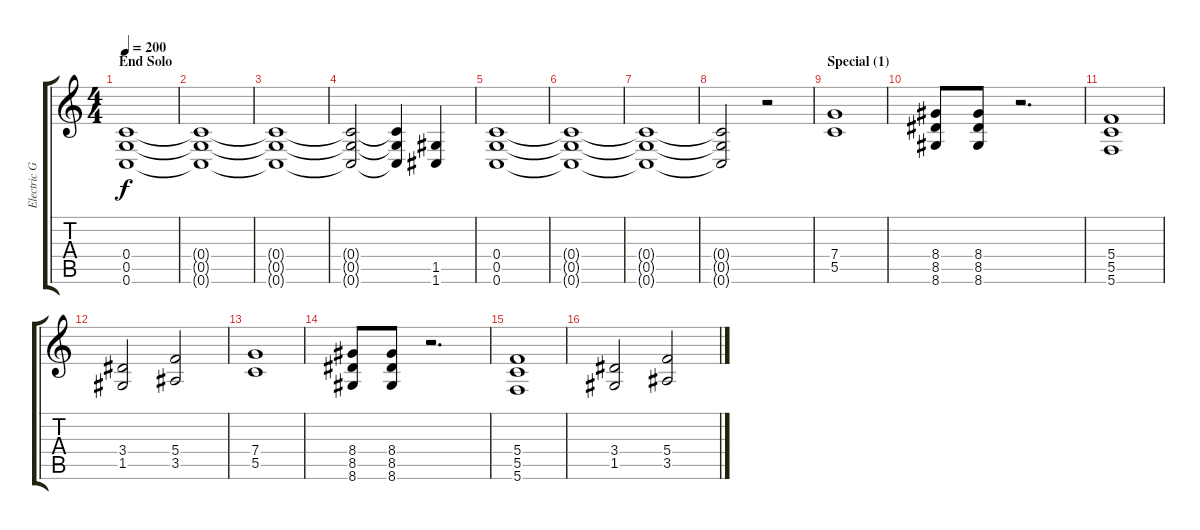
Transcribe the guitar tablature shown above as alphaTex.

\track ("Electric Guitar 1" "Electric G") {instrument distortionguitar}
\staff {score tabs}
\tuning (D4 A3 F3 C3 G2 C2) {hide}
\ts (4 4)
\section ("" "End Solo")
\tempo 200
\clef g2
\ks c
(0.4 0.5 0.6).1{dy f} |
(0.4{t} 0.5{t} 0.6{t}).1 |
(0.4{t} 0.5{t} 0.6{t}).1 |
(0.4{t} 0.5{t} 0.6{t}).2 (0.4{t} 0.5{t} 0.6{t}).4 (1.5 1.6).4 |
(0.4 0.5 0.6).1 |
(0.4{t} 0.5{t} 0.6{t}).1 |
(0.4{t} 0.5{t} 0.6{t}).1 |
(0.4{t} 0.5{t} 0.6{t}).2 r.2 |
\section ("" "Special (1)")
(7.4 5.5).1 |
(8.4 8.5 8.6).8 (8.4 8.5 8.6).8 r.2{d} |
(5.4 5.5 5.6).1 |
(3.4 1.5).2 (5.4 3.5).2 |
(7.4 5.5).1 |
(8.4 8.5 8.6).8 (8.4 8.5 8.6).8 r.2{d} |
(5.4 5.5 5.6).1 |
(3.4 1.5).2 (5.4 3.5).2
